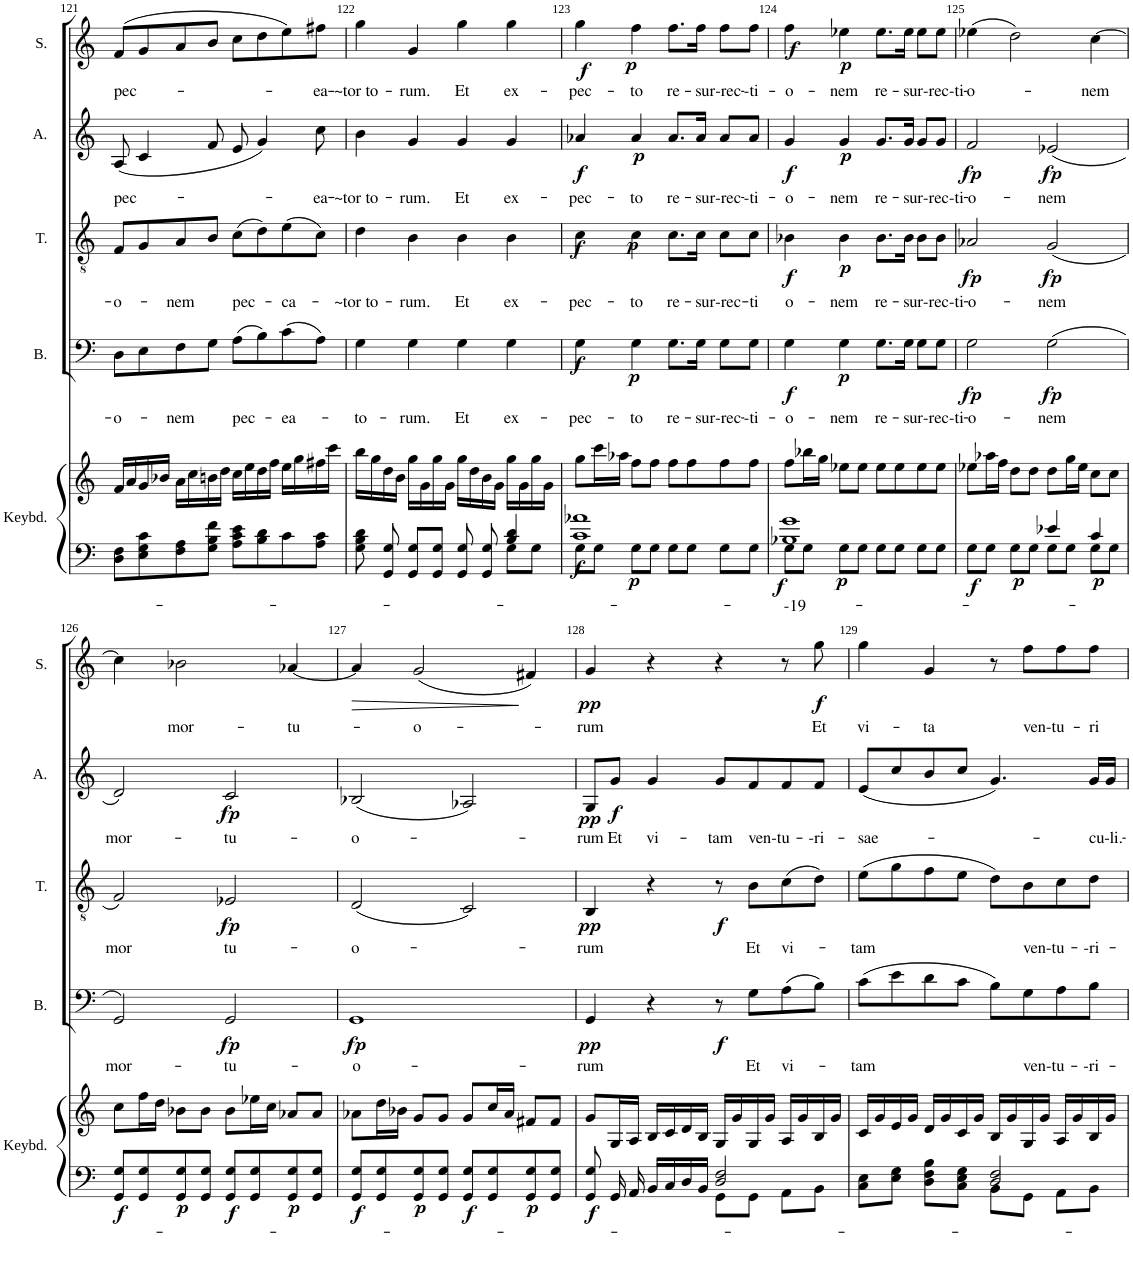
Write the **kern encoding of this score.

**kern	**text	**kern	**dynam	**kern	**text	**dynam	**kern	**text	**dynam	**kern	**text	**dynam	**kern	**text	**dynam
*part5	*part5	*part5	*part5	*part4	*part4	*part4	*part3	*part3	*part3	*part2	*part2	*part2	*part1	*part1	*part1
*staff6	*staff6	*staff5	*staff5/6	*staff4	*staff4	*staff4	*staff3	*staff3	*staff3	*staff2	*staff2	*staff2	*staff1	*staff1	*staff1
*I"Keyboard	*	*	*	*I"Bass	*	*	*I"Tenor	*	*	*I"Alto	*	*	*I"Soprano	*	*
*I'Keybd.	*	*	*	*I'B.	*	*	*I'T.	*	*	*I'A.	*	*	*I'S.	*	*
!!LO:PB:g=z
*clefF4	*	*clefG2	*	*clefF4	*	*	*clefGv2	*	*	*clefG2	*	*	*clefG2	*	*
*k[]	*	*k[]	*	*k[]	*	*	*k[]	*	*	*k[]	*	*	*k[]	*	*
*M4/4	*	*M4/4	*	*M4/4	*	*	*M4/4	*	*	*M4/4	*	*	*M4/4	*	*
*met(c)	*	*met(c)	*	*met(c)	*	*	*met(c)	*	*	*met(c)	*	*	*met(c)	*	*
=121	=121	=121	=121	=121	=121	=121	=121	=121	=121	=121	=121	=121	=121	=121	=121
!	!	!	!	!	!LO:LY:b	!	!	!LO:LY:b	!	!	!LO:LY:b	!	!	!LO:LY:b	!
8D\ 8F\L	.	16f/LL	.	8D\L	-o-	.	8F/L	-o-	.	(8A/	pec-	.	(8f/L	pec-	.
.	.	16a/	.	.	.	.	.	.	.	.	.	.	.	.	.
8E\ 8G\ 8c\	.	16g/	.	8E\	.	.	8G/	.	.	4c/	.	.	8g/	.	.
.	.	16b-X/JJ	.	.	.	.	.	.	.	.	.	.	.	.	.
!	!	!	!	!	!LO:LY:b	!	!	!LO:LY:b	!	!	!	!	!	!	!
8F\ 8A\	.	16a\LL	.	8F\	-nem	.	8A/	-nem	.	.	.	.	8a/	.	.
.	.	16cc\	.	.	.	.	.	.	.	.	.	.	.	.	.
8G\ 8B\ 8f\J	.	16bn\	.	8G\J	.	.	8B/J	.	.	8f/	.	.	8b/J	.	.
.	.	16dd\JJ	.	.	.	.	.	.	.	.	.	.	.	.	.
!	!	!	!	!	!LO:LY:b	!	!	!LO:LY:b	!	!	!	!	!	!	!
8A\ 8c\ 8e\L	.	16cc\LL	.	(8A\L	pec-	.	(8c\L	pec-	.	8e/	.	.	8cc\L	.	.
.	.	16ee\	.	.	.	.	.	.	.	.	.	.	.	.	.
8B\ 8d\	.	16dd\	.	8B\)	.	.	8d\)	.	.	4g/)	.	.	8dd\	.	.
.	.	16ff\JJ	.	.	.	.	.	.	.	.	.	.	.	.	.
!	!	!	!	!	!LO:LY:b	!	!	!LO:LY:b	!	!	!	!	!	!	!
8c\	.	16ee\LL	.	(8c\	-ea-	.	(8e\	-ca-	.	.	.	.	8ee\)	.	.
.	.	16gg\	.	.	.	.	.	.	.	.	.	.	.	.	.
!	!	!	!	!	!	!	!	!	!	!	!LO:LY:b	!	!	!LO:LY:b	!
8A\ 8c\J	.	16ff#X\	.	8A\J)	.	.	8c\J)	.	.	8cc\	-ea-	.	8ff#X\J	-ea-	.
.	.	16ccc\JJ	.	.	.	.	.	.	.	.	.	.	.	.	.
=122	=122	=122	=122	=122	=122	=122	=122	=122	=122	=122	=122	=122	=122	=122	=122
*^	*	*	*	*	*	*	*	*	*	*	*	*	*	*	*
!	!	!	!	!	!	!LO:LY:b	!	!	!LO:LY:b	!	!	!LO:LY:b	!	!	!LO:LY:b	!
8G\ 8B\ 8d\	2ryy	.	16bb\LL	.	4G\	-to-	.	4d\	~tor to-	.	4b\	~tor to-	.	4gg\	~tor to-	.
.	.	.	16gg\	.	.	.	.	.	.	.	.	.	.	.	.	.
8GG/ 8G/	.	.	16dd\	.	.	.	.	.	.	.	.	.	.	.	.	.
.	.	.	16b\JJ	.	.	.	.	.	.	.	.	.	.	.	.	.
!	!	!	!	!	!	!LO:LY:b	!	!	!LO:LY:b	!	!	!LO:LY:b	!	!	!LO:LY:b	!
8GG/ 8G/L	.	.	16gg\LL	.	4G\	-rum.	.	4B\	-rum.	.	4g/	-rum.	.	4g/	-rum.	.
.	.	.	16g\	.	.	.	.	.	.	.	.	.	.	.	.	.
8GG/ 8G/J	.	.	16gg\	.	.	.	.	.	.	.	.	.	.	.	.	.
.	.	.	16g\JJ	.	.	.	.	.	.	.	.	.	.	.	.	.
!	!	!	!	!	!	!LO:LY:b	!	!	!LO:LY:b	!	!	!LO:LY:b	!	!	!LO:LY:b	!
8GG/ 8G/	4ryy	.	16gg\LL	.	4G\	Et	.	4B\	Et	.	4g/	Et	.	4gg\	Et	.
.	.	.	16dd\	.	.	.	.	.	.	.	.	.	.	.	.	.
8GG/ 8G/	.	.	16b\	.	.	.	.	.	.	.	.	.	.	.	.	.
.	.	.	16g\JJ	.	.	.	.	.	.	.	.	.	.	.	.	.
!	!	!	!	!	!	!LO:LY:b	!	!	!LO:LY:b	!	!	!LO:LY:b	!	!	!LO:LY:b	!
4B/ 4d/	8G\L	.	16gg\LL	.	4G\	ex-	.	4B\	ex-	.	4g/	ex-	.	4gg\	ex-	.
.	.	.	16g\	.	.	.	.	.	.	.	.	.	.	.	.	.
.	8G\J	.	16gg\	.	.	.	.	.	.	.	.	.	.	.	.	.
.	.	.	16g\JJ	.	.	.	.	.	.	.	.	.	.	.	.	.
=123	=123	=123	=123	=123	=123	=123	=123	=123	=123	=123	=123	=123	=123	=123	=123	=123
!	!	!	!	!LO:DY:b=2	!	!LO:LY:b	!LO:DY:b	!	!LO:LY:b	!LO:DY:b	!	!LO:LY:b	!LO:DY:b	!	!LO:LY:b	!LO:DY:b
1c 1a-X	8G\L	.	8gg\L	f	4G\	-pec-	f	4c\	-pec-	f	4a-X/	-pec-	f	4gg\	-pec-	f
.	8G\J	.	16ccc\L	.	.	.	.	.	.	.	.	.	.	.	.	.
.	.	.	16aa-X\JJ	.	.	.	.	.	.	.	.	.	.	.	.	.
!	!	!	!	!LO:DY:b=2	!	!LO:LY:b	!LO:DY:b	!	!LO:LY:b	!LO:DY:b	!	!LO:LY:b	!LO:DY:b	!	!LO:LY:b	!LO:DY:b
.	8G\L	.	8ff\L	p	4G\	-to	p	4c\	-to	p	4a-/	-to	p	4ff\	-to	p
.	8G\J	.	8ff\J	.	.	.	.	.	.	.	.	.	.	.	.	.
!	!	!	!	!	!	!LO:LY:b	!	!	!LO:LY:b	!	!	!LO:LY:b	!	!	!LO:LY:b	!
.	8G\L	.	8ff\L	.	8.G\L	re-	.	8.c\L	re-	.	8.a-/L	re-	.	8.ff\L	re-	.
.	8G\J	.	8ff\	.	.	.	.	.	.	.	.	.	.	.	.	.
!	!	!	!	!	!	!LO:LY:b	!	!	!LO:LY:b	!	!	!LO:LY:b	!	!	!LO:LY:b	!
.	.	.	.	.	16G\Jk	-sur-rec-	.	16c\Jk	-sur-rec-	.	16a-/Jk	-sur-rec-	.	16ff\Jk	-sur-rec-	.
.	8G\L	.	8ff\	.	8G\L	.	.	8c\L	.	.	8a-/L	.	.	8ff\L	.	.
!	!	!	!	!	!	!LO:LY:b	!	!	!LO:LY:b	!	!	!LO:LY:b	!	!	!LO:LY:b	!
.	8G\J	.	8ff\J	.	8G\J	--ti-	.	8c\J	-ti	.	8a-/J	--ti-	.	8ff\J	--ti-	.
=124	=124	=124	=124	=124	=124	=124	=124	=124	=124	=124	=124	=124	=124	=124	=124	=124
!	!	!LO:LY:b	!	!LO:DY:b=2	!	!LO:LY:b	!LO:DY:b	!	!LO:LY:b	!LO:DY:b	!	!LO:LY:b	!LO:DY:b	!	!LO:LY:b	!LO:DY:b
1B-X 1g	8G\L	-19-	8ff\L	f	4G\	-o-	f	4B-X\	o-	f	4g/	-o-	f	4ff\	-o-	f
.	8G\J	.	16bb-X\L	.	.	.	.	.	.	.	.	.	.	.	.	.
.	.	.	16gg\JJ	.	.	.	.	.	.	.	.	.	.	.	.	.
!	!	!	!	!LO:DY:b=2	!	!LO:LY:b	!LO:DY:b	!	!LO:LY:b	!LO:DY:b	!	!LO:LY:b	!LO:DY:b	!	!LO:LY:b	!LO:DY:b
.	8G\L	.	8ee-X\L	p	4G\	-nem	p	4B-\	-nem	p	4g/	-nem	p	4ee-X\	-nem	p
.	8G\J	.	8ee-\J	.	.	.	.	.	.	.	.	.	.	.	.	.
!	!	!	!	!	!	!LO:LY:b	!	!	!LO:LY:b	!	!	!LO:LY:b	!	!	!LO:LY:b	!
.	8G\L	.	8ee-\L	.	8.G\L	re-	.	8.B-\L	re-	.	8.g/L	re-	.	8.ee-\L	re-	.
.	8G\J	.	8ee-\	.	.	.	.	.	.	.	.	.	.	.	.	.
!	!	!	!	!	!	!LO:LY:b	!	!	!LO:LY:b	!	!	!LO:LY:b	!	!	!LO:LY:b	!
.	.	.	.	.	16G\Jk	-sur-rec-ti-	.	16B-\Jk	-sur-rec-ti-	.	16g/Jk	-sur-rec-ti-	.	16ee-\Jk	-sur-rec-ti-	.
.	8G\L	.	8ee-\	.	8G\L	.	.	8B-\L	.	.	8g/L	.	.	8ee-\L	.	.
.	8G\J	.	8ee-\J	.	8G\J	.	.	8B-\J	.	.	8g/J	.	.	8ee-\J	.	.
=125	=125	=125	=125	=125	=125	=125	=125	=125	=125	=125	=125	=125	=125	=125	=125	=125
!	!	!	!	!LO:DY:b=2	!	!LO:LY:b	!LO:DY:b	!	!LO:LY:b	!LO:DY:b	!	!LO:LY:b	!LO:DY:b	!	!LO:LY:b	!
2ryy	8G\L	.	8ee-X\L	f	2G\	-o-	fp	2A-X/	-o-	fp	2f/	-o-	fp	(4ee-X\	-o-	.
.	8G\J	.	16aa-X\L	.	.	.	.	.	.	.	.	.	.	.	.	.
.	.	.	16ff\JJ	.	.	.	.	.	.	.	.	.	.	.	.	.
!	!	!	!	!LO:DY:b=2	!	!	!	!	!	!	!	!	!	!	!	!
.	8G\L	.	8dd\L	p	.	.	.	.	.	.	.	.	.	2dd\)	.	.
.	8G\J	.	8dd\J	.	.	.	.	.	.	.	.	.	.	.	.	.
!	!	!	!	!	!	!LO:LY:b	!LO:DY:b	!	!LO:LY:b	!LO:DY:b	!	!LO:LY:b	!LO:DY:b	!	!	!
4e-X/	8G\L	.	8dd\L	.	(2G\	-nem	fp	(2G/	-nem	fp	(2e-X/	-nem	fp	.	.	.
.	8G\J	.	16gg\L	.	.	.	.	.	.	.	.	.	.	.	.	.
.	.	.	16ee-\JJ	.	.	.	.	.	.	.	.	.	.	.	.	.
!	!	!	!	!LO:DY:b=2	!	!	!	!	!	!	!	!	!	!	!LO:LY:b	!
4c/	8G\L	.	8cc\L	p	.	.	.	.	.	.	.	.	.	[4cc\	-nem	.
.	8G\J	.	8cc\J	.	.	.	.	.	.	.	.	.	.	.	.	.
!!LO:LB:g=z
=126	=126	=126	=126	=126	=126	=126	=126	=126	=126	=126	=126	=126	=126	=126	=126	=126
!	!	!	!	!LO:DY:b=2	!	!LO:LY:b	!	!	!LO:LY:b	!	!	!LO:LY:b	!	!	!	!
*v	*v	*	*	*	*	*	*	*	*	*	*	*	*	*	*	*
8GG/ 8G/L	.	8cc\L	f	2GG/)	mor-	.	2F/)	mor	.	2d/)	mor-	.	4cc\]	.	.
8GG/ 8G/	.	16ff\L	.	.	.	.	.	.	.	.	.	.	.	.	.
.	.	16dd\JJ	.	.	.	.	.	.	.	.	.	.	.	.	.
!	!	!	!LO:DY:b=2	!	!	!	!	!	!	!	!	!	!	!LO:LY:b	!
8GG/ 8G/	.	8b-X\L	p	.	.	.	.	.	.	.	.	.	2b-X\	mor-	.
8GG/ 8G/J	.	8b-\J	.	.	.	.	.	.	.	.	.	.	.	.	.
!	!	!	!LO:DY:b=2	!	!LO:LY:b	!LO:DY:b	!	!LO:LY:b	!LO:DY:b	!	!LO:LY:b	!LO:DY:b	!	!	!
8GG/ 8G/L	.	8b-\L	f	2GG/	-tu-	fp	2E-X/	tu-	fp	2c/	-tu-	fp	.	.	.
8GG/ 8G/	.	16ee-X\L	.	.	.	.	.	.	.	.	.	.	.	.	.
.	.	16cc\JJ	.	.	.	.	.	.	.	.	.	.	.	.	.
!	!	!	!LO:DY:b=2	!	!	!	!	!	!	!	!	!	!	!LO:LY:b	!
8GG/ 8G/	.	8a-X/L	p	.	.	.	.	.	.	.	.	.	[4a-X/	-tu-	.
8GG/ 8G/J	.	8a-/J	.	.	.	.	.	.	.	.	.	.	.	.	.
=127	=127	=127	=127	=127	=127	=127	=127	=127	=127	=127	=127	=127	=127	=127	=127
!	!	!	!LO:DY:b=2	!	!LO:LY:b	!LO:DY:b	!	!LO:LY:b	!	!	!LO:LY:b	!	!	!	!LO:HP:b
8GG/ 8G/L	.	8a-X\L	f	1GG	-o-	fp	(2D/	-o-	.	(2B-X/	-o-	.	4a-/]	.	>
8GG/ 8G/	.	16dd\L	.	.	.	.	.	.	.	.	.	.	.	.	.
.	.	16b-X\JJ	.	.	.	.	.	.	.	.	.	.	.	.	.
!	!	!	!LO:DY:b=2	!	!	!	!	!	!	!	!	!	!	!LO:LY:b	!
8GG/ 8G/	.	8g/L	p	.	.	.	.	.	.	.	.	.	(2g/	-o-	.
8GG/ 8G/J	.	8g/J	.	.	.	.	.	.	.	.	.	.	.	.	.
!	!	!	!LO:DY:b=2	!	!	!	!	!	!	!	!	!	!	!	!
8GG/ 8G/L	.	8g/L	f	.	.	.	2C/)	.	.	2A-X/)	.	.	.	.	.
8GG/ 8G/	.	16cc/L	.	.	.	.	.	.	.	.	.	.	.	.	.
.	.	16a-/JJ	.	.	.	.	.	.	.	.	.	.	.	.	.
!	!	!	!LO:DY:b=2	!	!	!	!	!	!	!	!	!	!	!	!
8GG/ 8G/	.	8f#X/L	p	.	.	.	.	.	.	.	.	.	4f#X/)	.	]
8GG/ 8G/J	.	8f#/J	.	.	.	.	.	.	.	.	.	.	.	.	.
=128	=128	=128	=128	=128	=128	=128	=128	=128	=128	=128	=128	=128	=128	=128	=128
*^	*	*	*	*	*	*	*	*	*	*	*	*	*	*	*
!	!	!	!	!LO:DY:b=2	!	!LO:LY:b	!LO:DY:b	!	!LO:LY:b	!LO:DY:b	!	!LO:LY:b	!LO:DY:b	!	!LO:LY:b	!LO:DY:b
8GG/ 8G/	2ryy	.	8g/L	f	4GG/	-rum	pp	4BB/	-rum	pp	8G/L	-rum	pp	4g/	-rum	pp
!	!	!	!	!	!	!	!	!	!	!	!	!LO:LY:b	!LO:DY:b	!	!	!
16GG/	.	.	16G/L	.	.	.	.	.	.	.	8g/J	Et	f	.	.	.
16AA/	.	.	16A/JJ	.	.	.	.	.	.	.	.	.	.	.	.	.
!	!	!	!	!	!	!	!	!	!	!	!	!LO:LY:b	!	!	!	!
16BB/LL	.	.	16B/LL	.	4r	.	.	4r	.	.	4g/	vi-	.	4r	.	.
16C/	.	.	16c/	.	.	.	.	.	.	.	.	.	.	.	.	.
16D/	.	.	16d/	.	.	.	.	.	.	.	.	.	.	.	.	.
16BB/JJ	.	.	16B/JJ	.	.	.	.	.	.	.	.	.	.	.	.	.
!	!	!	!	!	!	!	!LO:DY:b	!	!	!LO:DY:b	!	!LO:LY:b	!	!	!	!
2D/ 2F/	8GG\L	.	16G/LL	.	8r	.	f	8r	.	f	8g/L	-tam	.	4r	.	.
.	.	.	16g/	.	.	.	.	.	.	.	.	.	.	.	.	.
!	!	!	!	!	!	!LO:LY:b	!	!	!LO:LY:b	!	!	!LO:LY:b	!	!	!	!
.	8GG\J	.	16G/	.	8G\L	Et	.	8B\L	Et	.	8f/	ven-tu-	.	.	.	.
.	.	.	16g/JJ	.	.	.	.	.	.	.	.	.	.	.	.	.
!	!	!	!	!	!	!LO:LY:b	!	!	!LO:LY:b	!	!	!	!	!	!	!
.	8AA\L	.	16A/LL	.	(8A\	vi-	.	(8c\	vi-	.	8f/	.	.	8r	.	.
.	.	.	16g/	.	.	.	.	.	.	.	.	.	.	.	.	.
!	!	!	!	!	!	!	!	!	!	!	!	!LO:LY:b	!	!	!LO:LY:b	!LO:DY:b
.	8BB\J	.	16B/	.	8B\J)	.	.	8d\J)	.	.	8f/J	--ri-	.	8gg\	Et	f
.	.	.	16g/JJ	.	.	.	.	.	.	.	.	.	.	.	.	.
=129	=129	=129	=129	=129	=129	=129	=129	=129	=129	=129	=129	=129	=129	=129	=129	=129
!	!	!	!	!	!	!LO:LY:b	!	!	!LO:LY:b	!	!	!LO:LY:b	!	!	!LO:LY:b	!
2ryy	8C\ 8E\L	.	16c/LL	.	(8c\L	-tam	.	(8e\L	-tam	.	(8e/L	-sae-	.	4gg\	vi-	.
.	.	.	16g/	.	.	.	.	.	.	.	.	.	.	.	.	.
.	8E\ 8G\J	.	16e/	.	8e\	.	.	8g\	.	.	8cc/	.	.	.	.	.
.	.	.	16g/JJ	.	.	.	.	.	.	.	.	.	.	.	.	.
!	!	!	!	!	!	!	!	!	!	!	!	!	!	!	!LO:LY:b	!
.	8D\ 8F\ 8B\L	.	16d/LL	.	8d\	.	.	8f\	.	.	8b/	.	.	4g/	-ta	.
.	.	.	16g/	.	.	.	.	.	.	.	.	.	.	.	.	.
.	8C\ 8E\ 8G\J	.	16c/	.	8c\J	.	.	8e\J	.	.	8cc/J	.	.	.	.	.
.	.	.	16g/JJ	.	.	.	.	.	.	.	.	.	.	.	.	.
2D/ 2F/	8BB\L	.	16B/LL	.	8B\L)	.	.	8d\L)	.	.	4.g/)	.	.	8r	.	.
.	.	.	16g/	.	.	.	.	.	.	.	.	.	.	.	.	.
!	!	!	!	!	!	!LO:LY:b	!	!	!LO:LY:b	!	!	!	!	!	!LO:LY:b	!
.	8GG\J	.	16G/	.	8G\	ven-tu-	.	8B\	ven-tu-	.	.	.	.	8ff\L	ven-tu-	.
.	.	.	16g/JJ	.	.	.	.	.	.	.	.	.	.	.	.	.
.	8AA\L	.	16A/LL	.	8A\	.	.	8c\	.	.	.	.	.	8ff\	.	.
.	.	.	16g/	.	.	.	.	.	.	.	.	.	.	.	.	.
!	!	!	!	!	!	!LO:LY:b	!	!	!LO:LY:b	!	!	!LO:LY:b	!	!	!LO:LY:b	!
.	8BB\J	.	16B/	.	8B\J	--ri-	.	8d\J	--ri-	.	16g/LL	-cu-li.-	.	8ff\J	-ri	.
.	.	.	16g/JJ	.	.	.	.	.	.	.	16g/JJ	.	.	.	.	.
*v	*v	*	*	*	*	*	*	*	*	*	*	*	*	*	*	*
=	=	=	=	=	=	=	=	=	=	=	=	=	=	=	=
*-	*-	*-	*-	*-	*-	*-	*-	*-	*-	*-	*-	*-	*-	*-	*-
